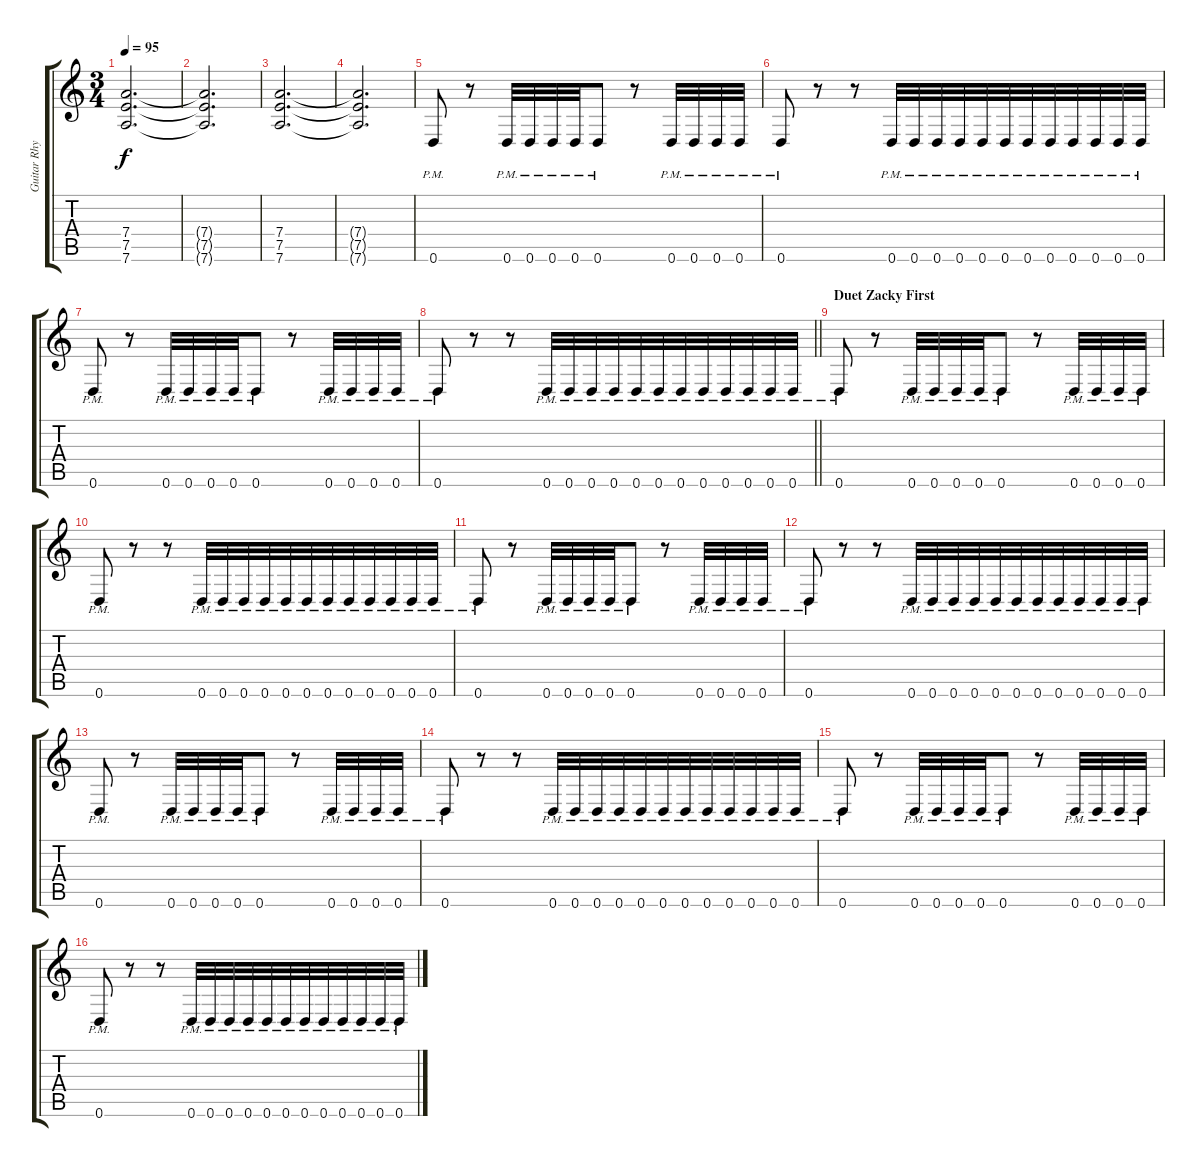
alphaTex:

\track ("Guitar Rhythm Zacky" "Guitar Rhy") {instrument distortionguitar}
\staff {score tabs}
\tuning (E4 B3 G3 D3 A2 D2) {hide}
\ts (3 4)
\tempo 95
\clef g2
\ks c
(7.4 7.5 7.6).2{d dy f} |
(7.4{t} 7.5{t} 7.6{t}).2{d} |
(7.4 7.5 7.6).2{d} |
(7.4{t} 7.5{t} 7.6{t}).2{d} |
0.6{pm}.8 r.8 0.6{pm}.32 0.6{pm}.32 0.6{pm}.32 0.6{pm}.32 0.6{pm}.8 r.8 0.6{pm}.32 0.6{pm}.32 0.6{pm}.32 0.6{pm}.32 |
0.6{pm}.8 r.8 r.8 0.6{pm}.32 0.6{pm}.32 0.6{pm}.32 0.6{pm}.32{beam merge} 0.6{pm}.32 0.6{pm}.32 0.6{pm}.32 0.6{pm}.32 0.6{pm}.32 0.6{pm}.32 0.6{pm}.32 0.6{pm}.32 |
0.6{pm}.8 r.8 0.6{pm}.32 0.6{pm}.32 0.6{pm}.32 0.6{pm}.32 0.6{pm}.8 r.8 0.6{pm}.32 0.6{pm}.32 0.6{pm}.32 0.6{pm}.32 |
\barLineRight lightlight
0.6{pm}.8 r.8 r.8 0.6{pm}.32 0.6{pm}.32 0.6{pm}.32 0.6{pm}.32{beam merge} 0.6{pm}.32 0.6{pm}.32 0.6{pm}.32 0.6{pm}.32 0.6{pm}.32 0.6{pm}.32 0.6{pm}.32 0.6{pm}.32 |
\section ("" "Duet Zacky First")
0.6{pm}.8 r.8 0.6{pm}.32 0.6{pm}.32 0.6{pm}.32 0.6{pm}.32 0.6{pm}.8 r.8 0.6{pm}.32 0.6{pm}.32 0.6{pm}.32 0.6{pm}.32 |
0.6{pm}.8 r.8 r.8 0.6{pm}.32 0.6{pm}.32 0.6{pm}.32 0.6{pm}.32{beam merge} 0.6{pm}.32 0.6{pm}.32 0.6{pm}.32 0.6{pm}.32 0.6{pm}.32 0.6{pm}.32 0.6{pm}.32 0.6{pm}.32 |
0.6{pm}.8 r.8 0.6{pm}.32 0.6{pm}.32 0.6{pm}.32 0.6{pm}.32 0.6{pm}.8 r.8 0.6{pm}.32 0.6{pm}.32 0.6{pm}.32 0.6{pm}.32 |
0.6{pm}.8 r.8 r.8 0.6{pm}.32 0.6{pm}.32 0.6{pm}.32 0.6{pm}.32{beam merge} 0.6{pm}.32 0.6{pm}.32 0.6{pm}.32 0.6{pm}.32 0.6{pm}.32 0.6{pm}.32 0.6{pm}.32 0.6{pm}.32 |
0.6{pm}.8 r.8 0.6{pm}.32 0.6{pm}.32 0.6{pm}.32 0.6{pm}.32 0.6{pm}.8 r.8 0.6{pm}.32 0.6{pm}.32 0.6{pm}.32 0.6{pm}.32 |
0.6{pm}.8 r.8 r.8 0.6{pm}.32 0.6{pm}.32 0.6{pm}.32 0.6{pm}.32{beam merge} 0.6{pm}.32 0.6{pm}.32 0.6{pm}.32 0.6{pm}.32 0.6{pm}.32 0.6{pm}.32 0.6{pm}.32 0.6{pm}.32 |
0.6{pm}.8 r.8 0.6{pm}.32 0.6{pm}.32 0.6{pm}.32 0.6{pm}.32 0.6{pm}.8 r.8 0.6{pm}.32 0.6{pm}.32 0.6{pm}.32 0.6{pm}.32 |
0.6{pm}.8 r.8 r.8 0.6{pm}.32 0.6{pm}.32 0.6{pm}.32 0.6{pm}.32{beam merge} 0.6{pm}.32 0.6{pm}.32 0.6{pm}.32 0.6{pm}.32 0.6{pm}.32 0.6{pm}.32 0.6{pm}.32 0.6{pm}.32
